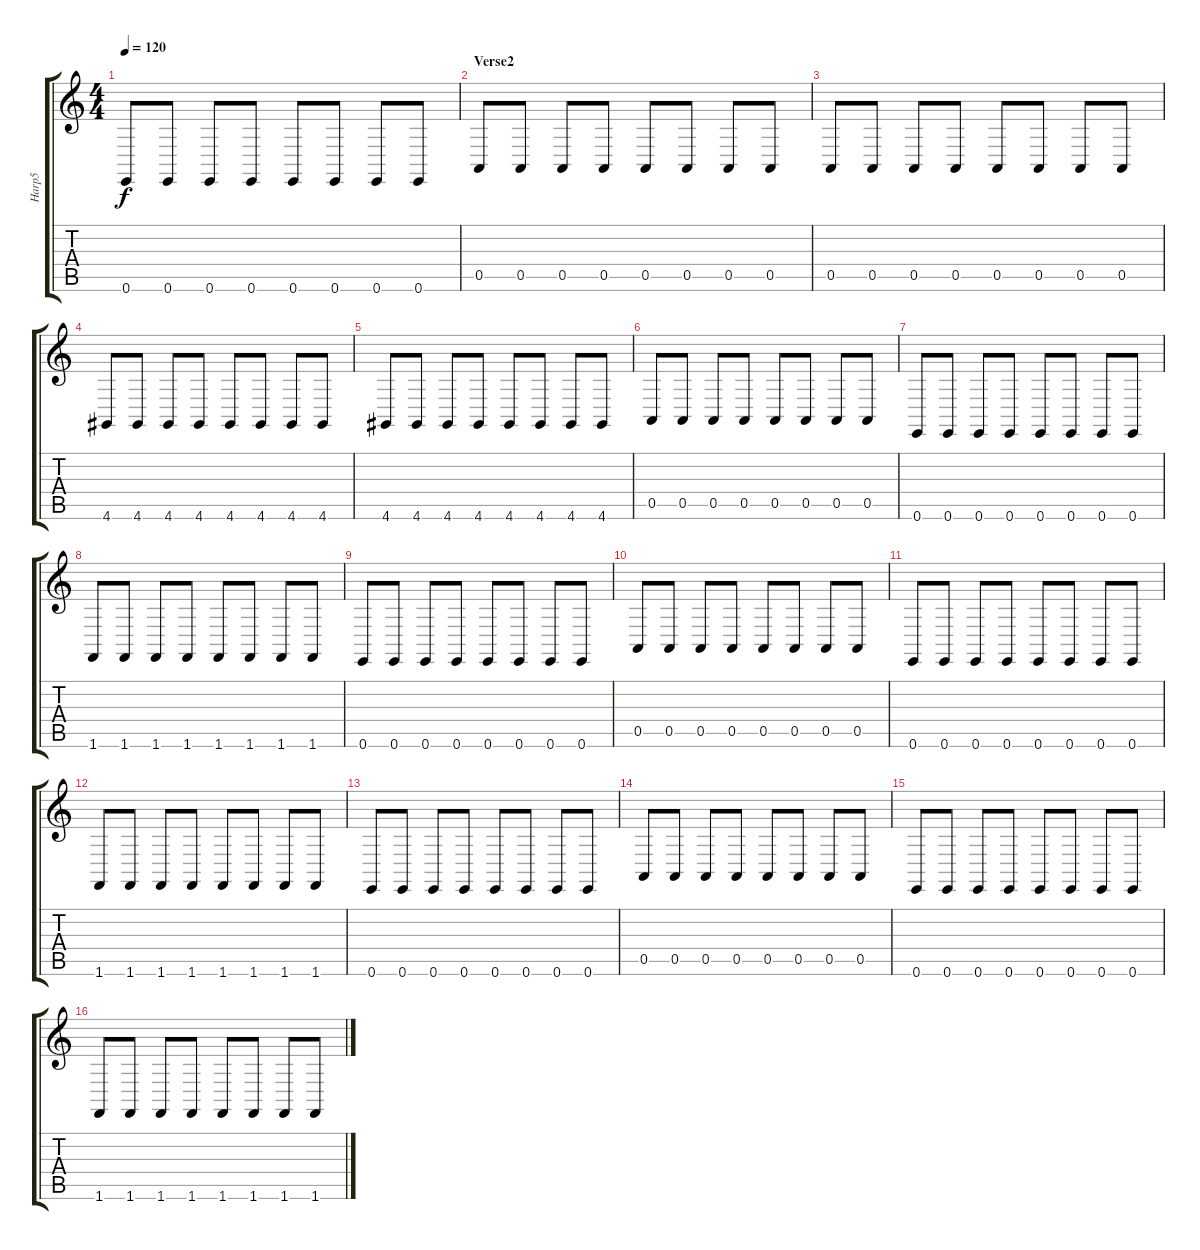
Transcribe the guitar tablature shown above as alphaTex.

\track ("Harp5" "Harp5") {instrument orchestralharp}
\staff {score tabs}
\tuning (E4 B3 G3 D3 A2 E2) {hide}
\ts (4 4)
\tempo 120
\clef g2
\ks c
0.6.8{dy f} 0.6.8 0.6.8 0.6.8 0.6.8 0.6.8 0.6.8 0.6.8 |
\section ("" "Verse2")
0.5.8 0.5.8 0.5.8 0.5.8 0.5.8 0.5.8 0.5.8 0.5.8 |
0.5.8 0.5.8 0.5.8 0.5.8 0.5.8 0.5.8 0.5.8 0.5.8 |
4.6.8 4.6.8 4.6.8 4.6.8 4.6.8 4.6.8 4.6.8 4.6.8 |
4.6.8 4.6.8 4.6.8 4.6.8 4.6.8 4.6.8 4.6.8 4.6.8 |
0.5.8 0.5.8 0.5.8 0.5.8 0.5.8 0.5.8 0.5.8 0.5.8 |
0.6.8 0.6.8 0.6.8 0.6.8 0.6.8 0.6.8 0.6.8 0.6.8 |
1.6.8 1.6.8 1.6.8 1.6.8 1.6.8 1.6.8 1.6.8 1.6.8 |
0.6.8 0.6.8 0.6.8 0.6.8 0.6.8 0.6.8 0.6.8 0.6.8 |
0.5.8 0.5.8 0.5.8 0.5.8 0.5.8 0.5.8 0.5.8 0.5.8 |
0.6.8 0.6.8 0.6.8 0.6.8 0.6.8 0.6.8 0.6.8 0.6.8 |
1.6.8 1.6.8 1.6.8 1.6.8 1.6.8 1.6.8 1.6.8 1.6.8 |
0.6.8 0.6.8 0.6.8 0.6.8 0.6.8 0.6.8 0.6.8 0.6.8 |
0.5.8 0.5.8 0.5.8 0.5.8 0.5.8 0.5.8 0.5.8 0.5.8 |
0.6.8 0.6.8 0.6.8 0.6.8 0.6.8 0.6.8 0.6.8 0.6.8 |
1.6.8 1.6.8 1.6.8 1.6.8 1.6.8 1.6.8 1.6.8 1.6.8
